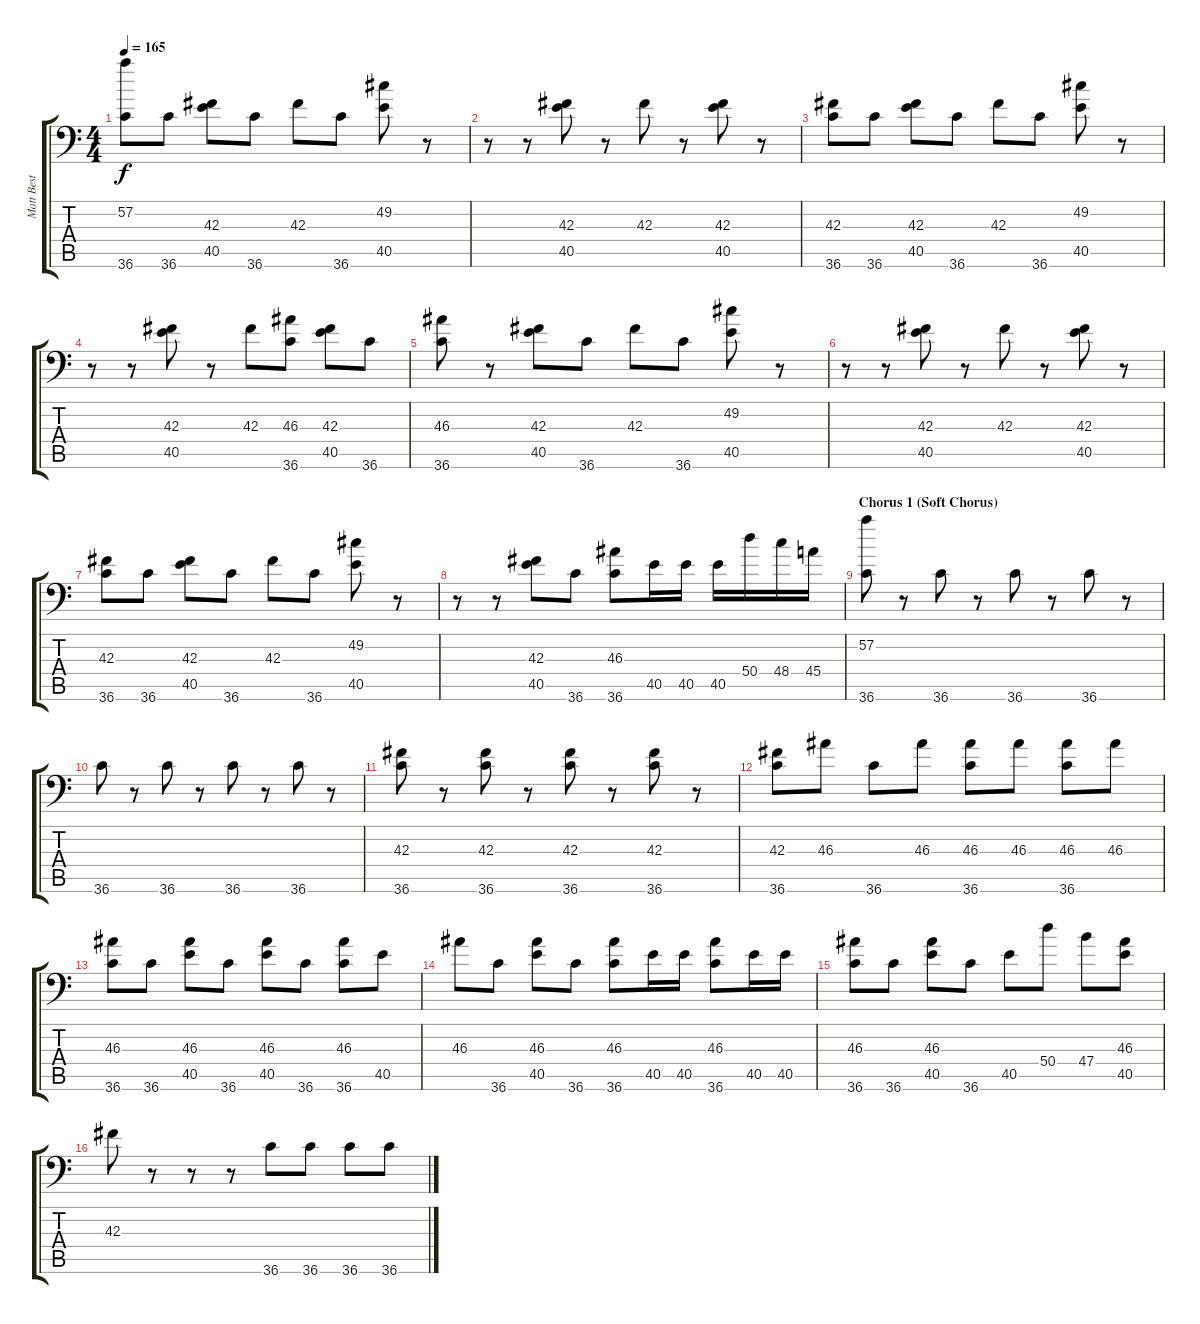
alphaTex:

\track ("Matt Best" "Matt Best") {instrument acousticgrandpiano}
\staff {score tabs}
\tuning (C-1 C-1 C-1 C-1 C-1 C-1) {hide}
\ts (4 4)
\tempo 165
\clef f4
\ks c
(57.2 36.6).8{dy f} 36.6.8 (42.3 40.5).8 36.6.8 42.3.8 36.6.8 (49.2 40.5).8 r.8 |
r.8 r.8 (42.3 40.5).8 r.8 42.3.8 r.8 (42.3 40.5).8 r.8 |
(42.3 36.6).8 36.6.8 (42.3 40.5).8 36.6.8 42.3.8 36.6.8 (49.2 40.5).8 r.8 |
r.8 r.8 (42.3 40.5).8 r.8 42.3.8 (46.3 36.6).8 (42.3 40.5).8 36.6.8 |
(46.3 36.6).8 r.8 (42.3 40.5).8 36.6.8 42.3.8 36.6.8 (49.2 40.5).8 r.8 |
r.8 r.8 (42.3 40.5).8 r.8 42.3.8 r.8 (42.3 40.5).8 r.8 |
(42.3 36.6).8 36.6.8 (42.3 40.5).8 36.6.8 42.3.8 36.6.8 (49.2 40.5).8 r.8 |
r.8 r.8 (42.3 40.5).8 36.6.8 (46.3 36.6).8 40.5.16 40.5.16 40.5.16 50.4.16 48.4.16 45.4.16 |
\section ("" "Chorus 1 (Soft Chorus)")
(57.2 36.6).8 r.8 36.6.8 r.8 36.6.8 r.8 36.6.8 r.8 |
36.6.8 r.8 36.6.8 r.8 36.6.8 r.8 36.6.8 r.8 |
(42.3 36.6).8 r.8 (42.3 36.6).8 r.8 (42.3 36.6).8 r.8 (42.3 36.6).8 r.8 |
(42.3 36.6).8 46.3.8 36.6.8 46.3.8 (46.3 36.6).8 46.3.8 (46.3 36.6).8 46.3.8 |
(46.3 36.6).8 36.6.8 (46.3 40.5).8 36.6.8 (46.3 40.5).8 36.6.8 (46.3 36.6).8 40.5.8 |
46.3.8 36.6.8 (46.3 40.5).8 36.6.8 (46.3 36.6).8 40.5.16 40.5.16 (46.3 36.6).8 40.5.16 40.5.16 |
(46.3 36.6).8 36.6.8 (46.3 40.5).8 36.6.8 40.5.8 50.4.8 47.4.8 (46.3 40.5).8 |
42.3.8 r.8 r.8 r.8 36.6.8 36.6.8 36.6.8 36.6.8
